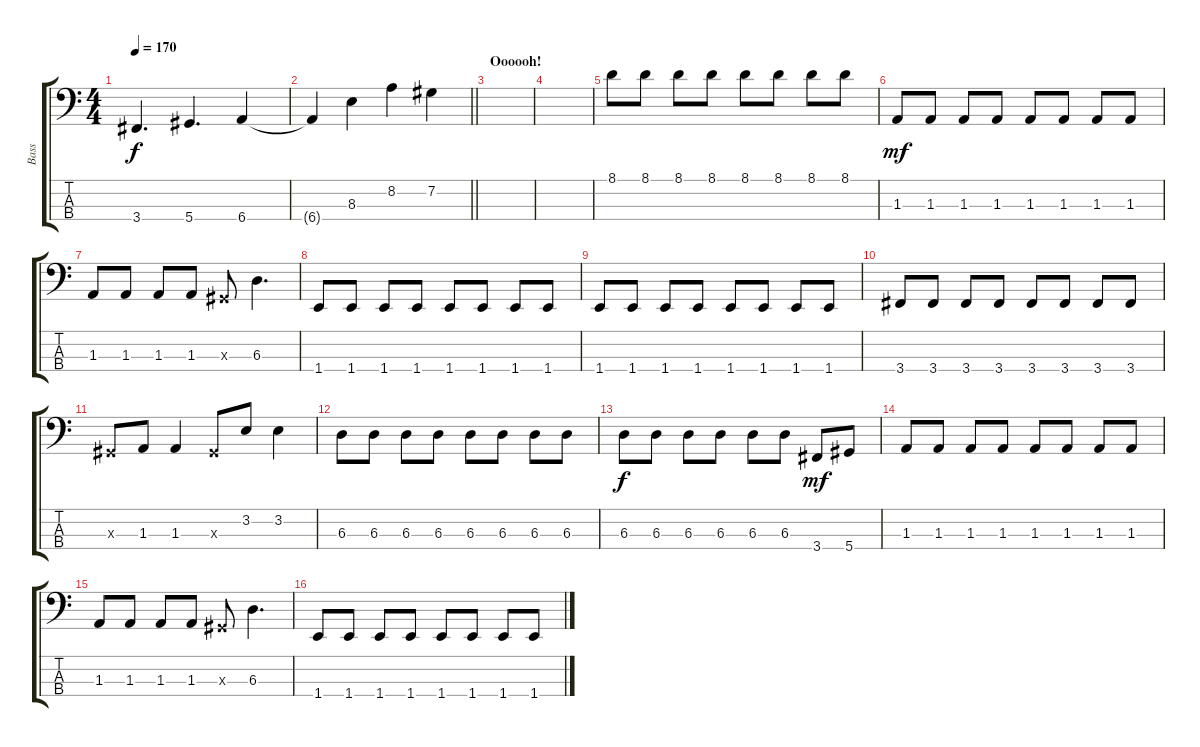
\track ("Bass" "Bass") {instrument electricbasspick}
\staff {score tabs}
\tuning (Gb2 Db2 Ab1 Eb1) {hide}
\ts (4 4)
\section ("" "")
\tempo 170
\clef f4
\ks c
3.4.4{d dy f} 5.4.4{d} 6.4.4 |
\barLineRight lightlight
6.4{t}.4 8.3.4 8.2.4 7.2.4 |
\section ("" "Oooooh!")
|
|
8.1.8 8.1.8 8.1.8 8.1.8 8.1.8 8.1.8 8.1.8 8.1.8 |
1.3.8{dy mf} 1.3.8 1.3.8 1.3.8 1.3.8 1.3.8 1.3.8 1.3.8 |
1.3.8 1.3.8 1.3.8 1.3.8 0.3{x}.8 6.3.4{d} |
1.4.8 1.4.8 1.4.8 1.4.8 1.4.8 1.4.8 1.4.8 1.4.8 |
1.4.8 1.4.8 1.4.8 1.4.8 1.4.8 1.4.8 1.4.8 1.4.8 |
3.4.8 3.4.8 3.4.8 3.4.8 3.4.8 3.4.8 3.4.8 3.4.8 |
0.3{x}.8 1.3.8 1.3.4 0.3{x}.8 3.2.8 3.2.4 |
6.3.8 6.3.8 6.3.8 6.3.8 6.3.8 6.3.8 6.3.8 6.3.8 |
6.3.8{dy f} 6.3.8 6.3.8 6.3.8 6.3.8 6.3.8 3.4.8{dy mf} 5.4.8 |
1.3.8 1.3.8 1.3.8 1.3.8 1.3.8 1.3.8 1.3.8 1.3.8 |
1.3.8 1.3.8 1.3.8 1.3.8 0.3{x}.8 6.3.4{d} |
1.4.8 1.4.8 1.4.8 1.4.8 1.4.8 1.4.8 1.4.8 1.4.8
